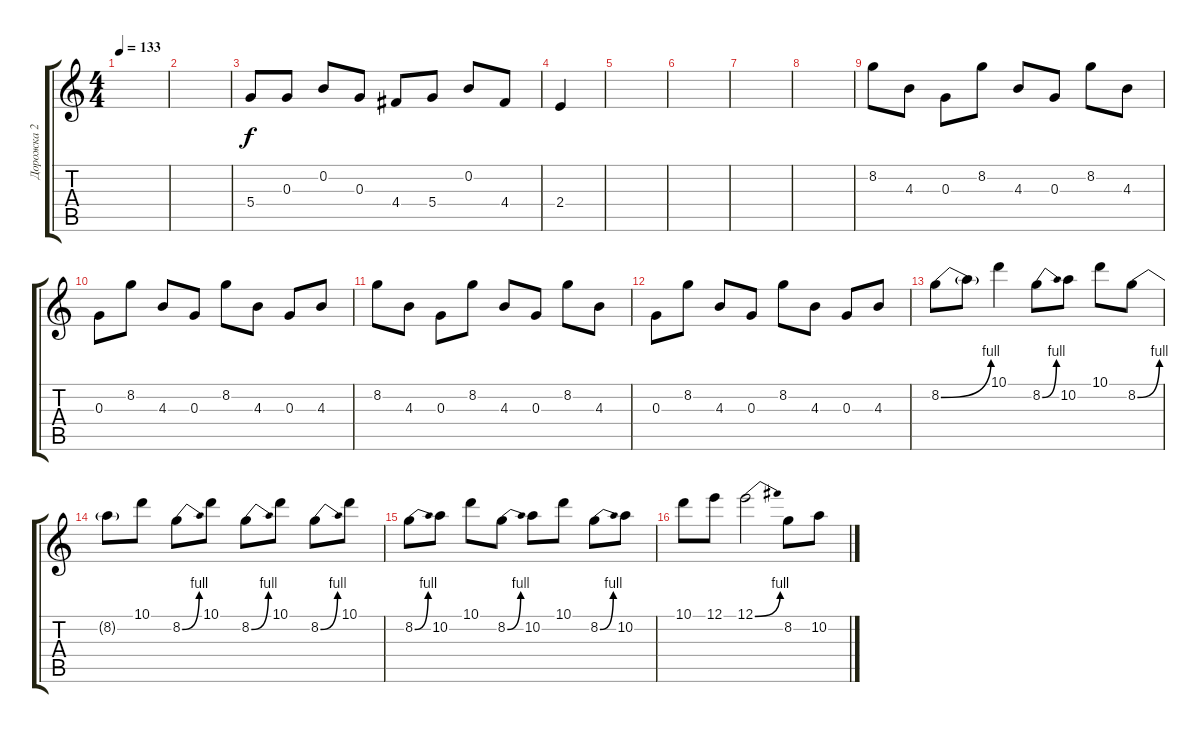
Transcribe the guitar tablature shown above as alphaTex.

\track ("Дорожка 2" "Дорожка 2") {instrument distortionguitar}
\staff {score tabs}
\tuning (E4 B3 G3 D3 A2 E2) {hide}
\ts (4 4)
\tempo 133
\clef g2
\ks c
|
|
5.4.8 0.3.8 0.2.8 0.3.8 4.4.8 5.4.8 0.2.8 4.4.8 |
2.4.4 |
|
|
|
|
8.2.8 4.3.8 0.3.8 8.2.8 4.3.8 0.3.8 8.2.8 4.3.8 |
0.3.8 8.2.8 4.3.8 0.3.8 8.2.8 4.3.8 0.3.8 4.3.8 |
8.2.8 4.3.8 0.3.8 8.2.8 4.3.8 0.3.8 8.2.8 4.3.8 |
0.3.8 8.2.8 4.3.8 0.3.8 8.2.8 4.3.8 0.3.8 4.3.8 |
8.2{be (bend 0 0 60 4)}.8 8.2{t}.8 10.1.4 8.2{be (bend 0 0 60 4)}.8 10.2.8 10.1.8 8.2{be (bend 0 0 60 4)}.8 |
8.2{t}.8 10.1.8 8.2{be (bend 0 0 60 4)}.8 10.1.8 8.2{be (bend 0 0 60 4)}.8 10.1.8 8.2{be (bend 0 0 60 4)}.8 10.1.8 |
8.2{be (bend 0 0 60 4)}.8 10.2.8 10.1.8 8.2{be (bend 0 0 60 4)}.8 10.2.8 10.1.8 8.2{be (bend 0 0 60 4)}.8 10.2.8 |
10.1.8 12.1.8 12.1{be (bend 0 0 60 4)}.2 8.2.8 10.2.8
